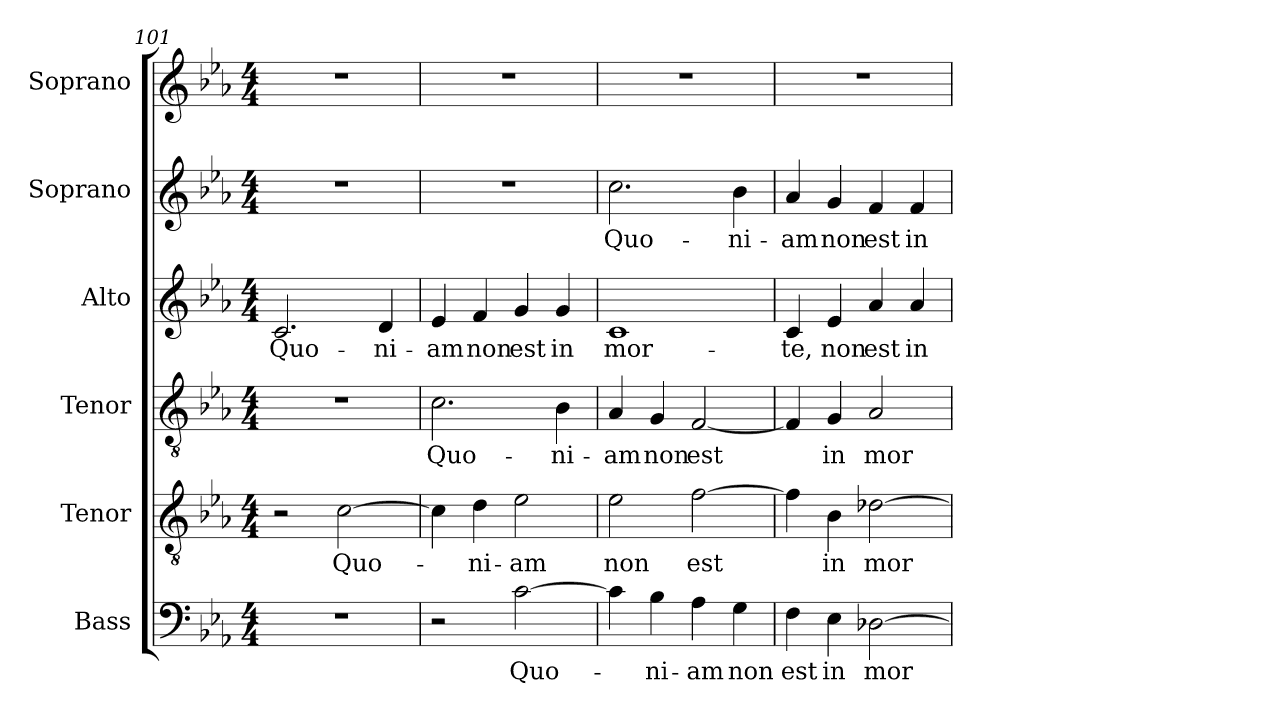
**kern	**text	**kern	**text	**kern	**text	**kern	**text	**kern	**text	**kern
*part6	*part6	*part5	*part5	*part4	*part4	*part3	*part3	*part2	*part2	*part1
*staff6	*staff6	*staff5	*staff5	*staff4	*staff4	*staff3	*staff3	*staff2	*staff2	*staff1
*I"Bass	*	*I"Tenor	*	*I"Tenor	*	*I"Alto	*	*I"Soprano	*	*I"Soprano
*I'B	*	*I'T	*	*I'T	*	*I'A	*	*I'S	*	*I'S
!!LO:PB:g=z
*clefF4	*	*clefGv2	*	*clefGv2	*	*clefG2	*	*clefG2	*	*clefG2
*	*	*ITrd7c12	*	*ITrd7c12	*	*	*	*	*	*
*k[b-e-a-]	*	*k[b-e-a-]	*	*k[b-e-a-]	*	*k[b-e-a-]	*	*k[b-e-a-]	*	*k[b-e-a-]
*E-:	*	*E-:	*	*E-:	*	*E-:	*	*E-:	*	*E-:
*M4/4	*	*M4/4	*	*M4/4	*	*M4/4	*	*M4/4	*	*M4/4
=101	=101	=101	=101	=101	=101	=101	=101	=101	=101	=101
!	!	!	!	!	!	!	!LO:LY:b:color=#000000	!	!	!
1r	.	2r	.	1r	.	2.ci/	Quo-	1r	.	1r
!	!	!	!LO:LY:b:color=#000000	!	!	!	!	!	!	!
.	.	[2Ci\	Quo-	.	.	.	.	.	.	.
!	!	!	!	!	!	!	!LO:LY:b:color=#000000	!	!	!
.	.	.	.	.	.	4di/	-ni-	.	.	.
=102	=102	=102	=102	=102	=102	=102	=102	=102	=102	=102
!	!	!	!	!	!LO:LY:b:color=#000000	!	!	!	!	!
!	!	!	!	!	!	!	!LO:LY:b:color=#000000	!	!	!
2r	.	4Ci\]	.	2.Ci\	Quo-	4e-i/	-am	1r	.	1r
!	!	!	!LO:LY:b:color=#000000	!	!	!	!	!	!	!
!	!	!	!	!	!	!	!LO:LY:b:color=#000000	!	!	!
.	.	4Di\	-ni-	.	.	4fi/	non	.	.	.
!	!LO:LY:b:color=#000000	!	!	!	!	!	!	!	!	!
!	!	!	!LO:LY:b:color=#000000	!	!	!	!	!	!	!
!	!	!	!	!	!	!	!LO:LY:b:color=#000000	!	!	!
[2ci\	Quo-	2E-i\	-am	.	.	4gi/	est	.	.	.
!	!	!	!	!	!LO:LY:b:color=#000000	!	!	!	!	!
!	!	!	!	!	!	!	!LO:LY:b:color=#000000	!	!	!
.	.	.	.	4BB-i\	-ni-	4gi/	in	.	.	.
=103	=103	=103	=103	=103	=103	=103	=103	=103	=103	=103
!	!	!	!LO:LY:b:color=#000000	!	!	!	!	!	!	!
!	!	!	!	!	!LO:LY:b:color=#000000	!	!	!	!	!
!	!	!	!	!	!	!	!LO:LY:b:color=#000000	!	!	!
!	!	!	!	!	!	!	!	!	!LO:LY:b:color=#000000	!
4ci\]	.	2E-i\	non	4AA-i/	-am	1ci	mor-	2.cci\	Quo-	1r
!	!LO:LY:b:color=#000000	!	!	!	!	!	!	!	!	!
!	!	!	!	!	!LO:LY:b:color=#000000	!	!	!	!	!
4B-i\	-ni-	.	.	4GGi/	non	.	.	.	.	.
!	!LO:LY:b:color=#000000	!	!	!	!	!	!	!	!	!
!	!	!	!LO:LY:b:color=#000000	!	!	!	!	!	!	!
!	!	!	!	!	!LO:LY:b:color=#000000	!	!	!	!	!
4A-i\	-am	[2Fi\	est	[2FFi/	est	.	.	.	.	.
!	!LO:LY:b:color=#000000	!	!	!	!	!	!	!	!	!
!	!	!	!	!	!	!	!	!	!LO:LY:b:color=#000000	!
4Gi\	non	.	.	.	.	.	.	4b-i\	-ni-	.
=104	=104	=104	=104	=104	=104	=104	=104	=104	=104	=104
!	!LO:LY:b:color=#000000	!	!	!	!	!	!	!	!	!
!	!	!	!	!	!	!	!LO:LY:b:color=#000000	!	!	!
!	!	!	!	!	!	!	!	!	!LO:LY:b:color=#000000	!
4Fi\	est	4Fi\]	.	4FFi/]	.	4ci/	-te,	4a-i/	-am	1r
!	!LO:LY:b:color=#000000	!	!	!	!	!	!	!	!	!
!	!	!	!LO:LY:b:color=#000000	!	!	!	!	!	!	!
!	!	!	!	!	!LO:LY:b:color=#000000	!	!	!	!	!
!	!	!	!	!	!	!	!LO:LY:b:color=#000000	!	!	!
!	!	!	!	!	!	!	!	!	!LO:LY:b:color=#000000	!
4E-i\	in	4BB-i\	in	4GGi/	in	4e-i/	non	4gi/	non	.
!	!LO:LY:b:color=#000000	!	!	!	!	!	!	!	!	!
!	!	!	!LO:LY:b:color=#000000	!	!	!	!	!	!	!
!	!	!	!	!	!LO:LY:b:color=#000000	!	!	!	!	!
!	!	!	!	!	!	!	!LO:LY:b:color=#000000	!	!	!
!	!	!	!	!	!	!	!	!	!LO:LY:b:color=#000000	!
[2D-Xi\	mor-	[2D-Xi\	mor-	2AA-i/	mor-	4a-i/	est	4fi/	est	.
!	!	!	!	!	!	!	!LO:LY:b:color=#000000	!	!	!
!	!	!	!	!	!	!	!	!	!LO:LY:b:color=#000000	!
.	.	.	.	.	.	4a-i/	in	4fi/	in	.
=	=	=	=	=	=	=	=	=	=	=
*-	*-	*-	*-	*-	*-	*-	*-	*-	*-	*-
